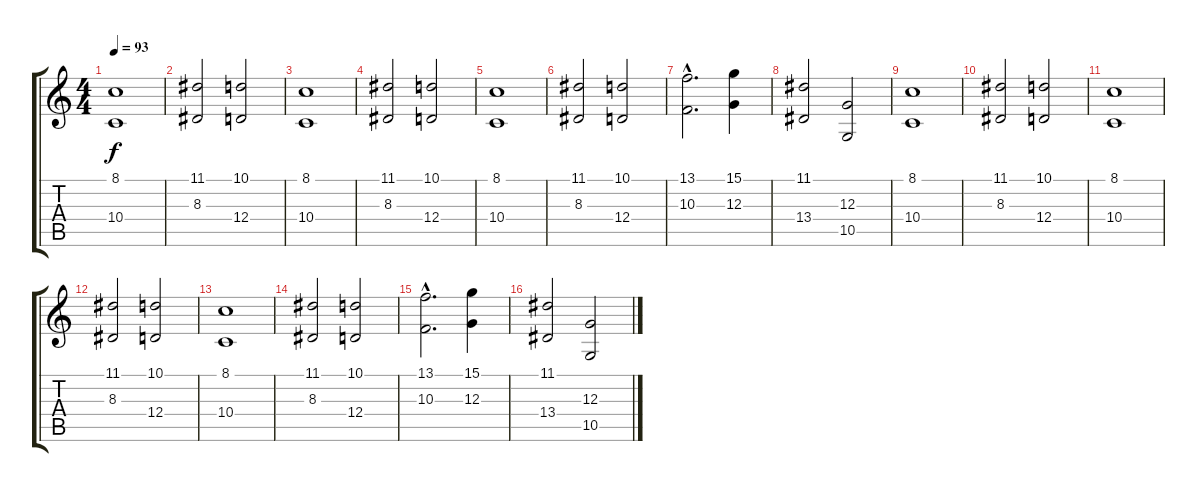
\track "" {instrument stringensemble2}
\staff {score tabs}
\tuning (E4 B3 G3 D3 A2 E2) {hide}
\ts (4 4)
\tempo 93
\clef g2
\ks c
(8.1 10.4).1{dy f} |
(11.1 8.3).2 (10.1 12.4).2 |
(8.1 10.4).1 |
(11.1 8.3).2 (10.1 12.4).2 |
(8.1 10.4).1 |
(11.1 8.3).2 (10.1 12.4).2 |
(13.1{hac} 10.3{hac}).2{d} (15.1 12.3).4 |
(11.1 13.4).2 (12.3 10.5).2 |
(8.1 10.4).1 |
(11.1 8.3).2 (10.1 12.4).2 |
(8.1 10.4).1 |
(11.1 8.3).2 (10.1 12.4).2 |
(8.1 10.4).1 |
(11.1 8.3).2 (10.1 12.4).2 |
(13.1{hac} 10.3{hac}).2{d} (15.1 12.3).4 |
(11.1 13.4).2 (12.3 10.5).2
